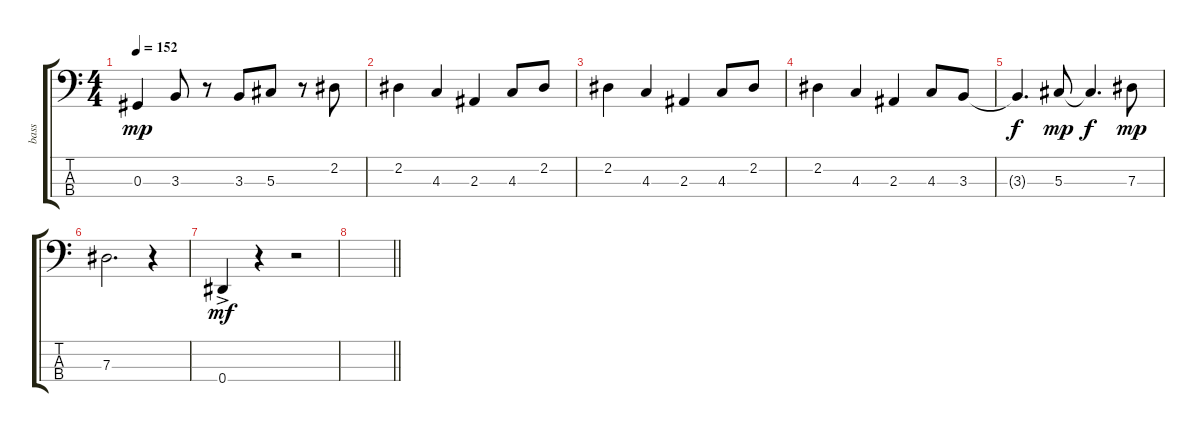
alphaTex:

\track ("bass" "bass") {instrument electricbassfinger}
\staff {score tabs}
\tuning (Gb2 Db2 Ab1 Eb1) {hide}
\ts (4 4)
\tempo 152
\clef f4
\ks c
0.3.4{dy mp} 3.3.8 r.8 3.3.8 5.3.8 r.8 2.2.8 |
2.2.4 4.3.4 2.3.4 4.3.8 2.2.8 |
2.2.4 4.3.4 2.3.4 4.3.8 2.2.8 |
2.2.4 4.3.4 2.3.4 4.3.8 3.3.8 |
3.3{t}.4{d dy f} 5.3.8{dy mp} 5.3{t}.4{d dy f} 7.3.8{dy mp} |
7.3.2{d} r.4 |
0.4{ac}.4{dy mf} r.4 r.2 |
\barLineRight lightlight
